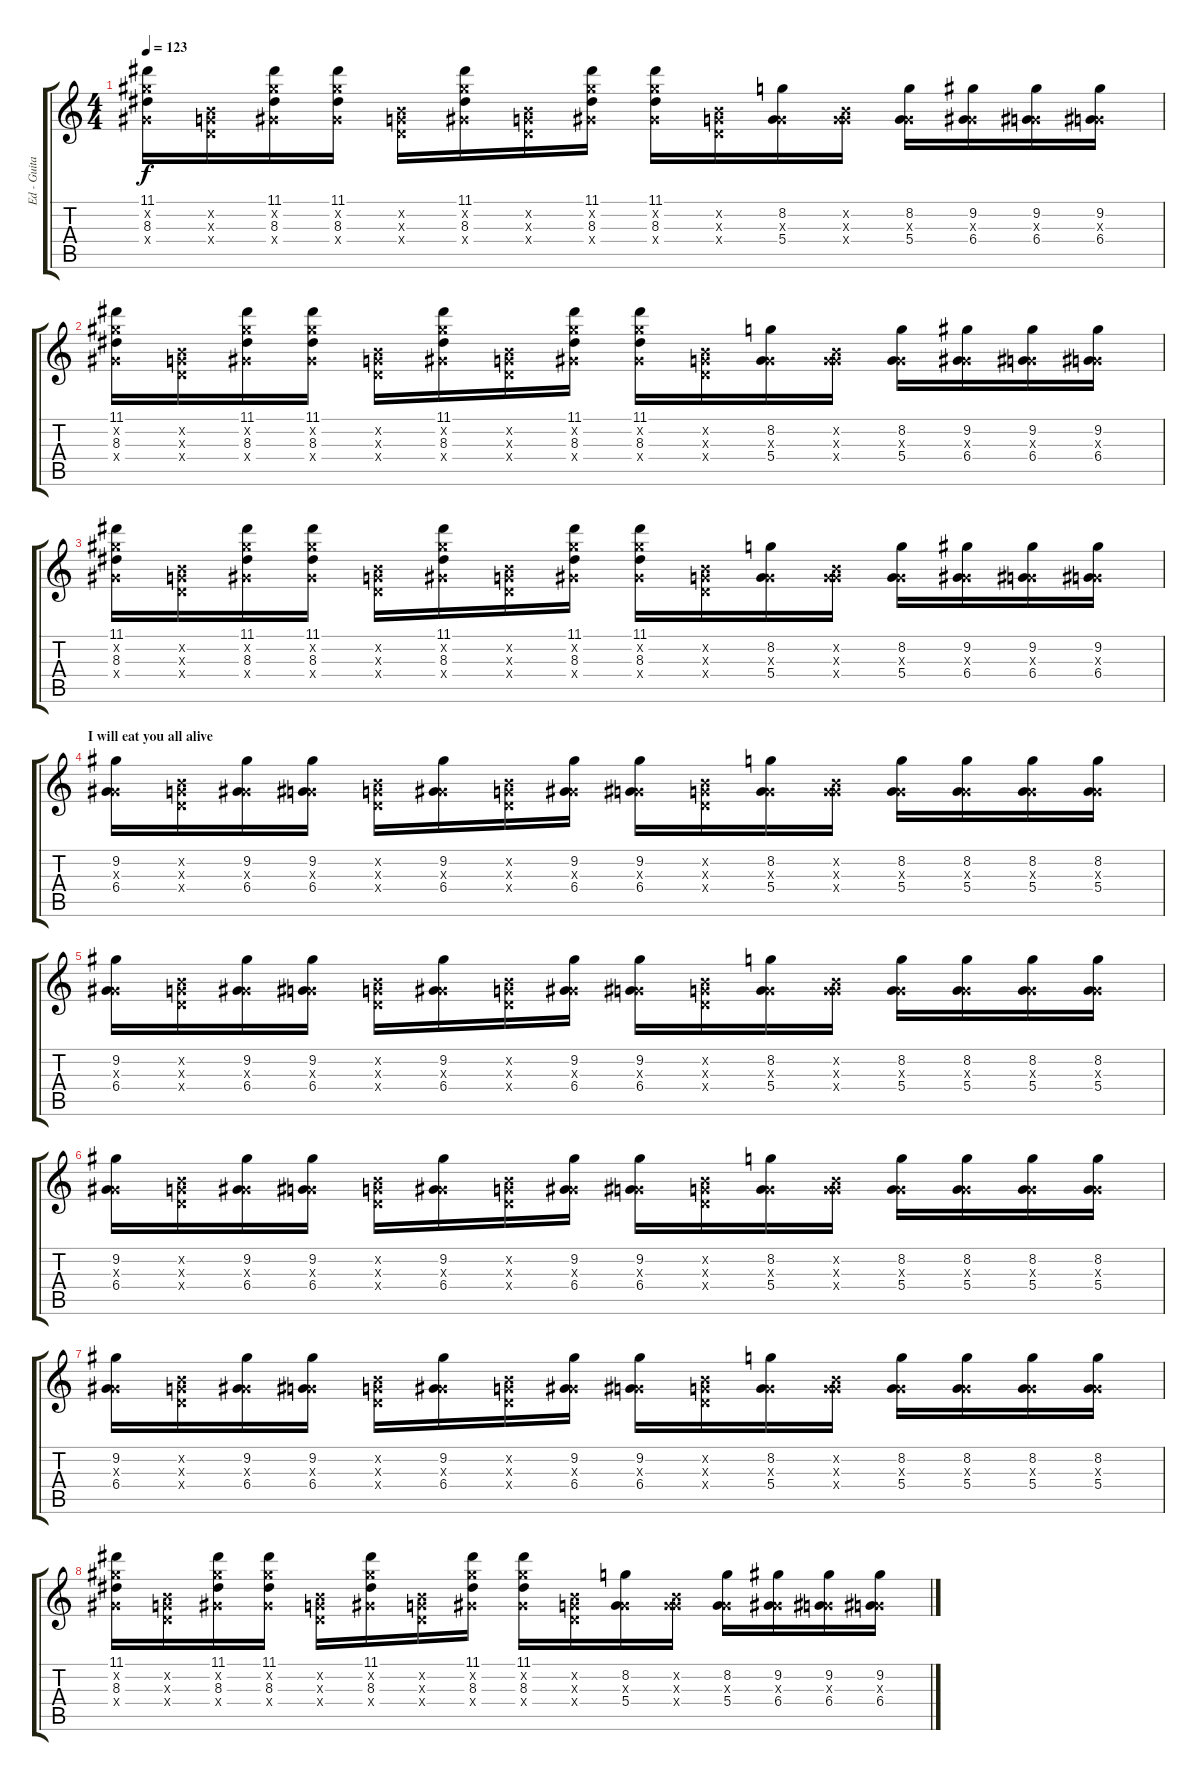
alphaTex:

\track ("Ed - Guitar" "Ed - Guita") {instrument overdrivenguitar}
\staff {score tabs}
\tuning (E4 B3 G3 D3 A2 E2) {hide}
\ts (4 4)
\tempo 123
\clef g2
\ks c
(11.1 9.2{x} 8.3 6.4{x}).16{dy f} (0.2{x} 0.3{x} 0.4{x}).16 (11.1 9.2{x} 8.3 6.4{x}).16 (11.1 9.2{x} 8.3 6.4{x}).16 (0.2{x} 0.3{x} 0.4{x}).16 (11.1 9.2{x} 8.3 6.4{x}).16 (0.2{x} 0.3{x} 0.4{x}).16 (11.1 9.2{x} 8.3 6.4{x}).16 (11.1 9.2{x} 8.3 6.4{x}).16 (0.2{x} 0.3{x} 0.4{x}).16 (8.2 0.3{x} 5.4).16 (0.2{x} 0.3{x} 5.4{x}).16 (8.2 0.3{x} 5.4).16 (9.2 0.3{x} 6.4).16 (9.2 0.3{x} 6.4).16 (9.2 0.3{x} 6.4).16 |
(11.1 9.2{x} 8.3 6.4{x}).16 (0.2{x} 0.3{x} 0.4{x}).16 (11.1 9.2{x} 8.3 6.4{x}).16 (11.1 9.2{x} 8.3 6.4{x}).16 (0.2{x} 0.3{x} 0.4{x}).16 (11.1 9.2{x} 8.3 6.4{x}).16 (0.2{x} 0.3{x} 0.4{x}).16 (11.1 9.2{x} 8.3 6.4{x}).16 (11.1 9.2{x} 8.3 6.4{x}).16 (0.2{x} 0.3{x} 0.4{x}).16 (8.2 0.3{x} 5.4).16 (0.2{x} 0.3{x} 5.4{x}).16 (8.2 0.3{x} 5.4).16 (9.2 0.3{x} 6.4).16 (9.2 0.3{x} 6.4).16 (9.2 0.3{x} 6.4).16 |
(11.1 9.2{x} 8.3 6.4{x}).16 (0.2{x} 0.3{x} 0.4{x}).16 (11.1 9.2{x} 8.3 6.4{x}).16 (11.1 9.2{x} 8.3 6.4{x}).16 (0.2{x} 0.3{x} 0.4{x}).16 (11.1 9.2{x} 8.3 6.4{x}).16 (0.2{x} 0.3{x} 0.4{x}).16 (11.1 9.2{x} 8.3 6.4{x}).16 (11.1 9.2{x} 8.3 6.4{x}).16 (0.2{x} 0.3{x} 0.4{x}).16 (8.2 0.3{x} 5.4).16 (0.2{x} 0.3{x} 5.4{x}).16 (8.2 0.3{x} 5.4).16 (9.2 0.3{x} 6.4).16 (9.2 0.3{x} 6.4).16 (9.2 0.3{x} 6.4).16 |
\section ("" "I will eat you all alive")
(9.2 0.3{x} 6.4).16 (0.2{x} 0.3{x} 0.4{x}).16 (9.2 0.3{x} 6.4).16 (9.2 0.3{x} 6.4).16 (0.2{x} 0.3{x} 0.4{x}).16 (9.2 0.3{x} 6.4).16 (0.2{x} 0.3{x} 0.4{x}).16 (9.2 0.3{x} 6.4).16 (9.2 0.3{x} 6.4).16 (0.2{x} 0.3{x} 0.4{x}).16 (8.2 0.3{x} 5.4).16 (0.2{x} 0.3{x} 5.4{x}).16 (8.2 0.3{x} 5.4).16 (8.2 0.3{x} 5.4).16 (8.2 0.3{x} 5.4).16 (8.2 0.3{x} 5.4).16 |
(9.2 0.3{x} 6.4).16 (0.2{x} 0.3{x} 0.4{x}).16 (9.2 0.3{x} 6.4).16 (9.2 0.3{x} 6.4).16 (0.2{x} 0.3{x} 0.4{x}).16 (9.2 0.3{x} 6.4).16 (0.2{x} 0.3{x} 0.4{x}).16 (9.2 0.3{x} 6.4).16 (9.2 0.3{x} 6.4).16 (0.2{x} 0.3{x} 0.4{x}).16 (8.2 0.3{x} 5.4).16 (0.2{x} 0.3{x} 5.4{x}).16 (8.2 0.3{x} 5.4).16 (8.2 0.3{x} 5.4).16 (8.2 0.3{x} 5.4).16 (8.2 0.3{x} 5.4).16 |
(9.2 0.3{x} 6.4).16 (0.2{x} 0.3{x} 0.4{x}).16 (9.2 0.3{x} 6.4).16 (9.2 0.3{x} 6.4).16 (0.2{x} 0.3{x} 0.4{x}).16 (9.2 0.3{x} 6.4).16 (0.2{x} 0.3{x} 0.4{x}).16 (9.2 0.3{x} 6.4).16 (9.2 0.3{x} 6.4).16 (0.2{x} 0.3{x} 0.4{x}).16 (8.2 0.3{x} 5.4).16 (0.2{x} 0.3{x} 5.4{x}).16 (8.2 0.3{x} 5.4).16 (8.2 0.3{x} 5.4).16 (8.2 0.3{x} 5.4).16 (8.2 0.3{x} 5.4).16 |
(9.2 0.3{x} 6.4).16 (0.2{x} 0.3{x} 0.4{x}).16 (9.2 0.3{x} 6.4).16 (9.2 0.3{x} 6.4).16 (0.2{x} 0.3{x} 0.4{x}).16 (9.2 0.3{x} 6.4).16 (0.2{x} 0.3{x} 0.4{x}).16 (9.2 0.3{x} 6.4).16 (9.2 0.3{x} 6.4).16 (0.2{x} 0.3{x} 0.4{x}).16 (8.2 0.3{x} 5.4).16 (0.2{x} 0.3{x} 5.4{x}).16 (8.2 0.3{x} 5.4).16 (8.2 0.3{x} 5.4).16 (8.2 0.3{x} 5.4).16 (8.2 0.3{x} 5.4).16 |
(11.1 9.2{x} 8.3 6.4{x}).16 (0.2{x} 0.3{x} 0.4{x}).16 (11.1 9.2{x} 8.3 6.4{x}).16 (11.1 9.2{x} 8.3 6.4{x}).16 (0.2{x} 0.3{x} 0.4{x}).16 (11.1 9.2{x} 8.3 6.4{x}).16 (0.2{x} 0.3{x} 0.4{x}).16 (11.1 9.2{x} 8.3 6.4{x}).16 (11.1 9.2{x} 8.3 6.4{x}).16 (0.2{x} 0.3{x} 0.4{x}).16 (8.2 0.3{x} 5.4).16 (0.2{x} 0.3{x} 5.4{x}).16 (8.2 0.3{x} 5.4).16 (9.2 0.3{x} 6.4).16 (9.2 0.3{x} 6.4).16 (9.2 0.3{x} 6.4).16
